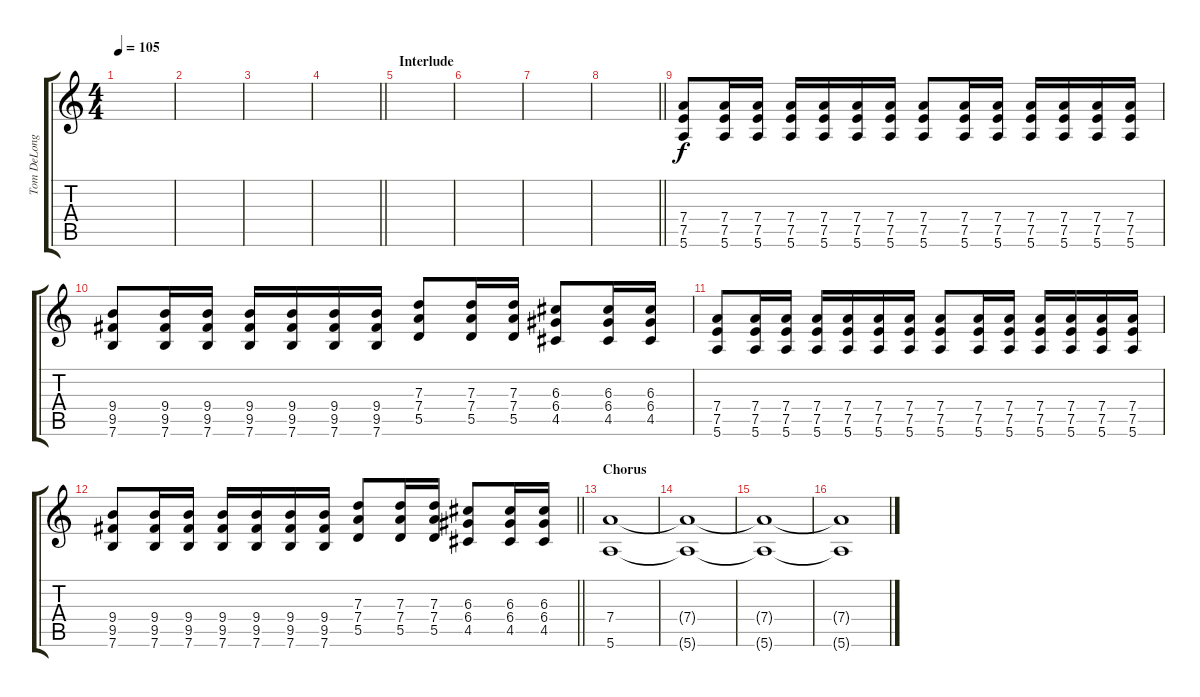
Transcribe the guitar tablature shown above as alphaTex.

\track ("Tom DeLonge (Standard 2)" "Tom DeLong") {instrument distortionguitar}
\staff {score tabs}
\tuning (E4 B3 G3 D3 A2 E2) {hide}
\ts (4 4)
\tempo 105
\clef g2
\ks c
|
|
|
\barLineRight lightlight
|
\section ("" "Interlude")
|
|
|
\barLineRight lightlight
|
\section ("" "")
(7.4 7.5 5.6).8{volume 9} (7.4 7.5 5.6).16 (7.4 7.5 5.6).16 (7.4 7.5 5.6).16 (7.4 7.5 5.6).16 (7.4 7.5 5.6).16 (7.4 7.5 5.6).16 (7.4 7.5 5.6).8 (7.4 7.5 5.6).16 (7.4 7.5 5.6).16 (7.4 7.5 5.6).16 (7.4 7.5 5.6).16 (7.4 7.5 5.6).16 (7.4 7.5 5.6).16 |
(9.4 9.5 7.6).8 (9.4 9.5 7.6).16 (9.4 9.5 7.6).16 (9.4 9.5 7.6).16 (9.4 9.5 7.6).16 (9.4 9.5 7.6).16 (9.4 9.5 7.6).16 (7.3 7.4 5.5).8 (7.3 7.4 5.5).16 (7.3 7.4 5.5).16 (6.3 6.4 4.5).8 (6.3 6.4 4.5).16 (6.3 6.4 4.5).16 |
(7.4 7.5 5.6).8{volume 9} (7.4 7.5 5.6).16 (7.4 7.5 5.6).16 (7.4 7.5 5.6).16 (7.4 7.5 5.6).16 (7.4 7.5 5.6).16 (7.4 7.5 5.6).16 (7.4 7.5 5.6).8 (7.4 7.5 5.6).16 (7.4 7.5 5.6).16 (7.4 7.5 5.6).16 (7.4 7.5 5.6).16 (7.4 7.5 5.6).16 (7.4 7.5 5.6).16 |
\barLineRight lightlight
(9.4 9.5 7.6).8 (9.4 9.5 7.6).16 (9.4 9.5 7.6).16 (9.4 9.5 7.6).16 (9.4 9.5 7.6).16 (9.4 9.5 7.6).16 (9.4 9.5 7.6).16 (7.3 7.4 5.5).8 (7.3 7.4 5.5).16 (7.3 7.4 5.5).16 (6.3 6.4 4.5).8 (6.3 6.4 4.5).16 (6.3 6.4 4.5).16 |
\section ("" "Chorus")
(7.4 5.6).1{volume 0} |
(7.4{t} 5.6{t}).1 |
(7.4{t} 5.6{t}).1 |
(7.4{t} 5.6{t}).1
